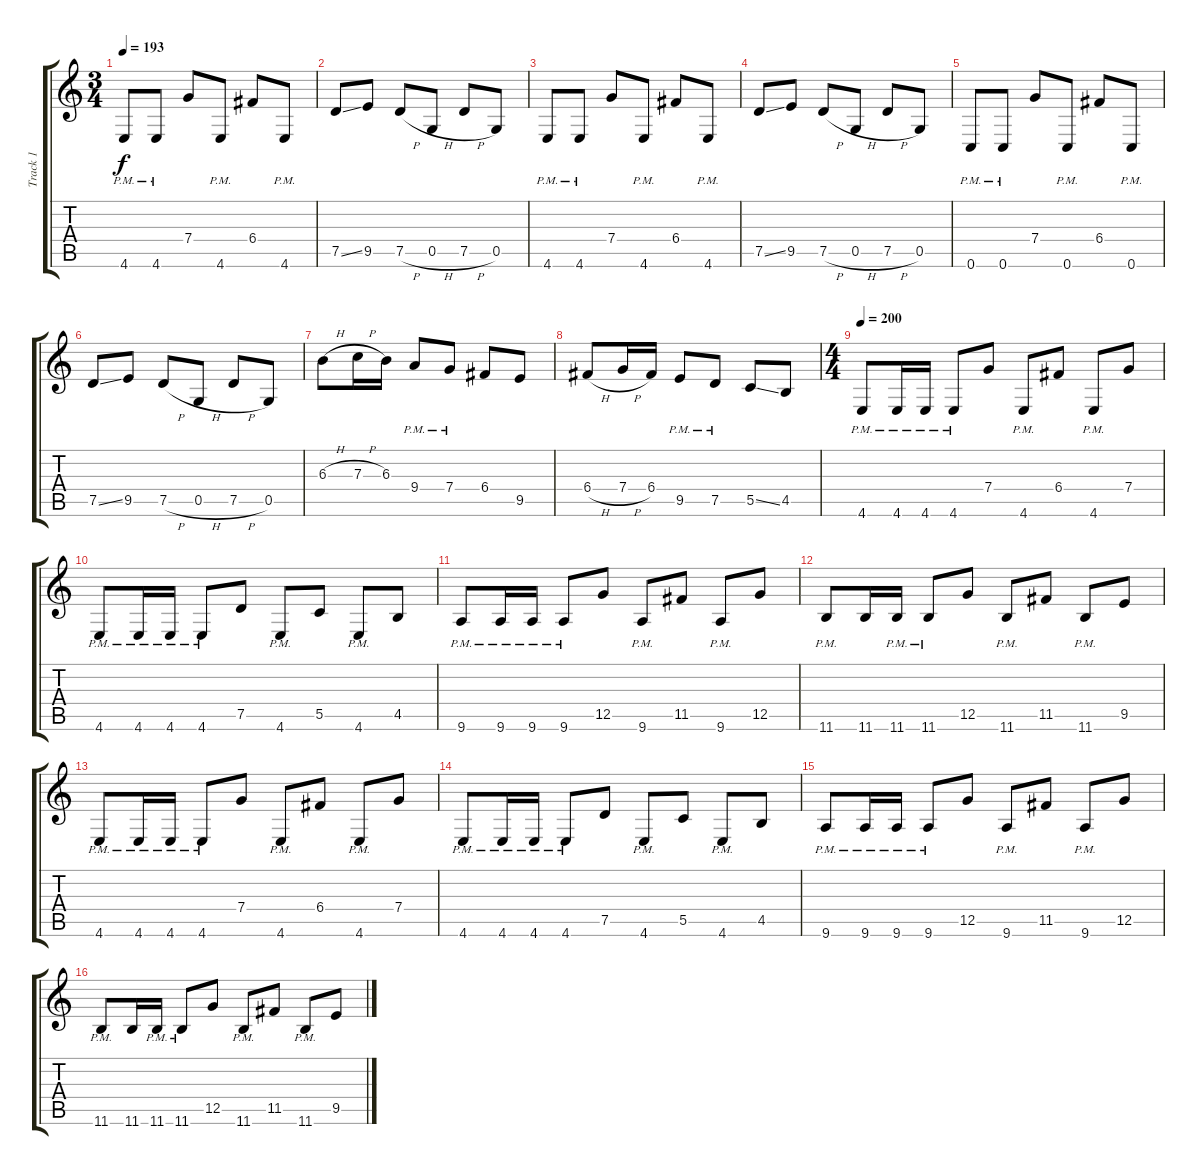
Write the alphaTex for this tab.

\track ("Track 1" "Track 1") {instrument overdrivenguitar}
\staff {score tabs}
\tuning (D4 A3 F3 C3 G2 C2) {hide}
\ts (3 4)
\tempo 193
\clef g2
\ks c
4.6{pm}.8{dy f} 4.6{pm}.8 7.4.8 4.6{pm}.8 6.4.8 4.6{pm}.8 |
7.5{ss}.8 9.5.8 7.5{h}.8 0.5{h}.8 7.5{h}.8 0.5.8 |
4.6{pm}.8 4.6{pm}.8 7.4.8 4.6{pm}.8 6.4.8 4.6{pm}.8 |
7.5{ss}.8 9.5.8 7.5{h}.8 0.5{h}.8 7.5{h}.8 0.5.8 |
0.6{pm}.8 0.6{pm}.8 7.4.8 0.6{pm}.8 6.4.8 0.6{pm}.8 |
7.5{ss}.8 9.5.8 7.5{h}.8 0.5{h}.8 7.5{h}.8 0.5.8 |
6.3{h}.8 7.3{h}.16 6.3.16 9.4{pm}.8 7.4{pm}.8 6.4.8 9.5.8 |
6.4{h}.8 7.4{h}.16 6.4.16 9.5{pm}.8 7.5{pm}.8 5.5{ss}.8 4.5.8 |
\ts (4 4)
\tempo 200
4.6{pm}.8 4.6{pm}.16 4.6{pm}.16 4.6{pm}.8 7.4.8 4.6{pm}.8 6.4.8 4.6{pm}.8 7.4.8 |
4.6{pm}.8 4.6{pm}.16 4.6{pm}.16 4.6{pm}.8 7.5.8 4.6{pm}.8 5.5.8 4.6{pm}.8 4.5.8 |
9.6{pm}.8 9.6{pm}.16 9.6{pm}.16 9.6{pm}.8 12.5.8 9.6{pm}.8 11.5.8 9.6{pm}.8 12.5.8 |
11.6{pm}.8 11.6.16 11.6{pm}.16 11.6{pm}.8 12.5.8 11.6{pm}.8 11.5.8 11.6{pm}.8 9.5.8 |
4.6{pm}.8 4.6{pm}.16 4.6{pm}.16 4.6{pm}.8 7.4.8 4.6{pm}.8 6.4.8 4.6{pm}.8 7.4.8 |
4.6{pm}.8 4.6{pm}.16 4.6{pm}.16 4.6{pm}.8 7.5.8 4.6{pm}.8 5.5.8 4.6{pm}.8 4.5.8 |
9.6{pm}.8 9.6{pm}.16 9.6{pm}.16 9.6{pm}.8 12.5.8 9.6{pm}.8 11.5.8 9.6{pm}.8 12.5.8 |
11.6{pm}.8 11.6.16 11.6{pm}.16 11.6{pm}.8 12.5.8 11.6{pm}.8 11.5.8 11.6{pm}.8 9.5.8
